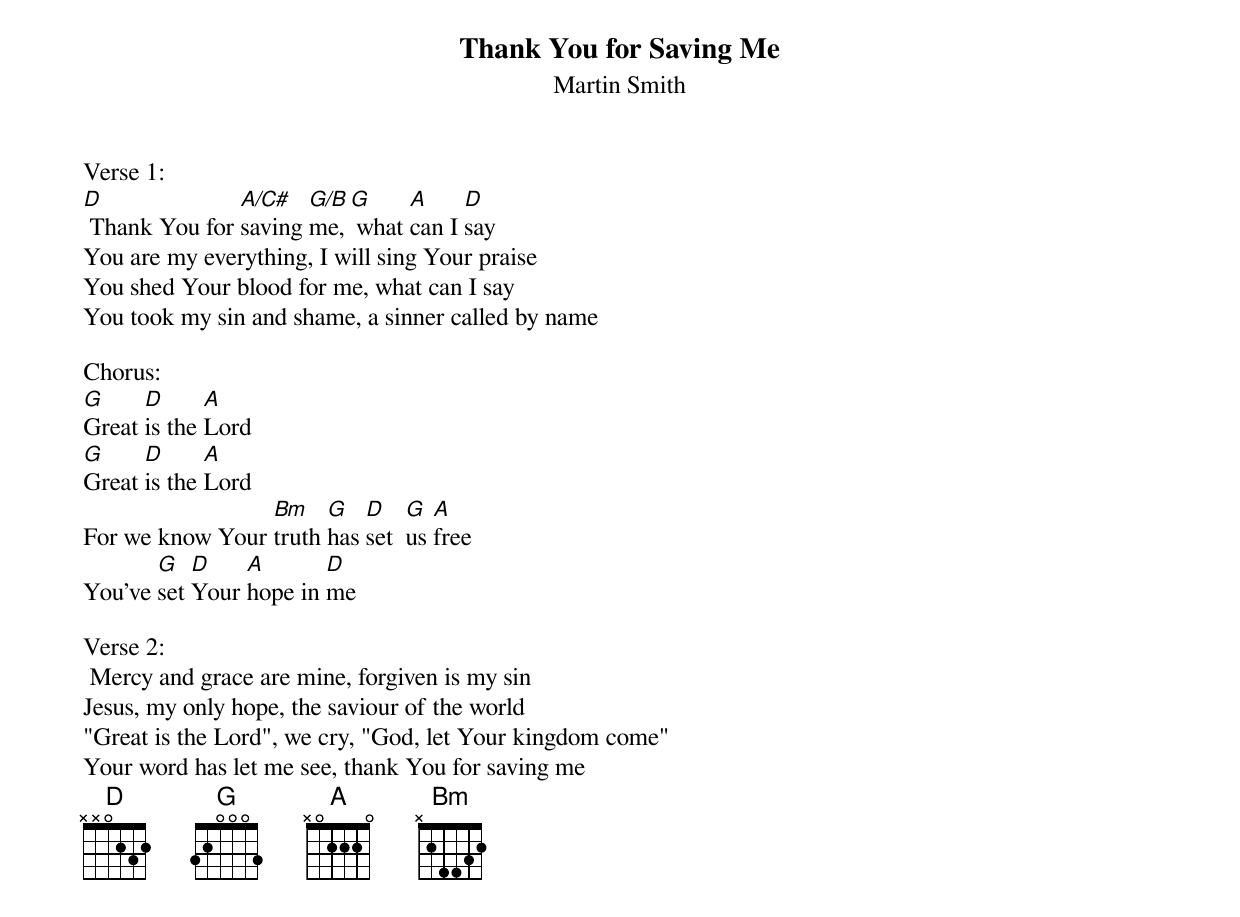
{title:Thank You for Saving Me}
{subtitle:Martin Smith}
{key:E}

Verse 1:
[D] Thank You for [A/C#]saving [G/B]me,[G] what [A]can I [D]say
You are my everything, I will sing Your praise
You shed Your blood for me, what can I say
You took my sin and shame, a sinner called by name

Chorus:
[G]Great [D]is the [A]Lord
[G]Great [D]is the [A]Lord
For we know Your [Bm]truth [G]has [D]set  [G]us [A]free
You've [G]set [D]Your [A]hope in [D]me

Verse 2:
 Mercy and grace are mine, forgiven is my sin
Jesus, my only hope, the saviour of the world
"Great is the Lord", we cry, "God, let Your kingdom come"
Your word has let me see, thank You for saving me
